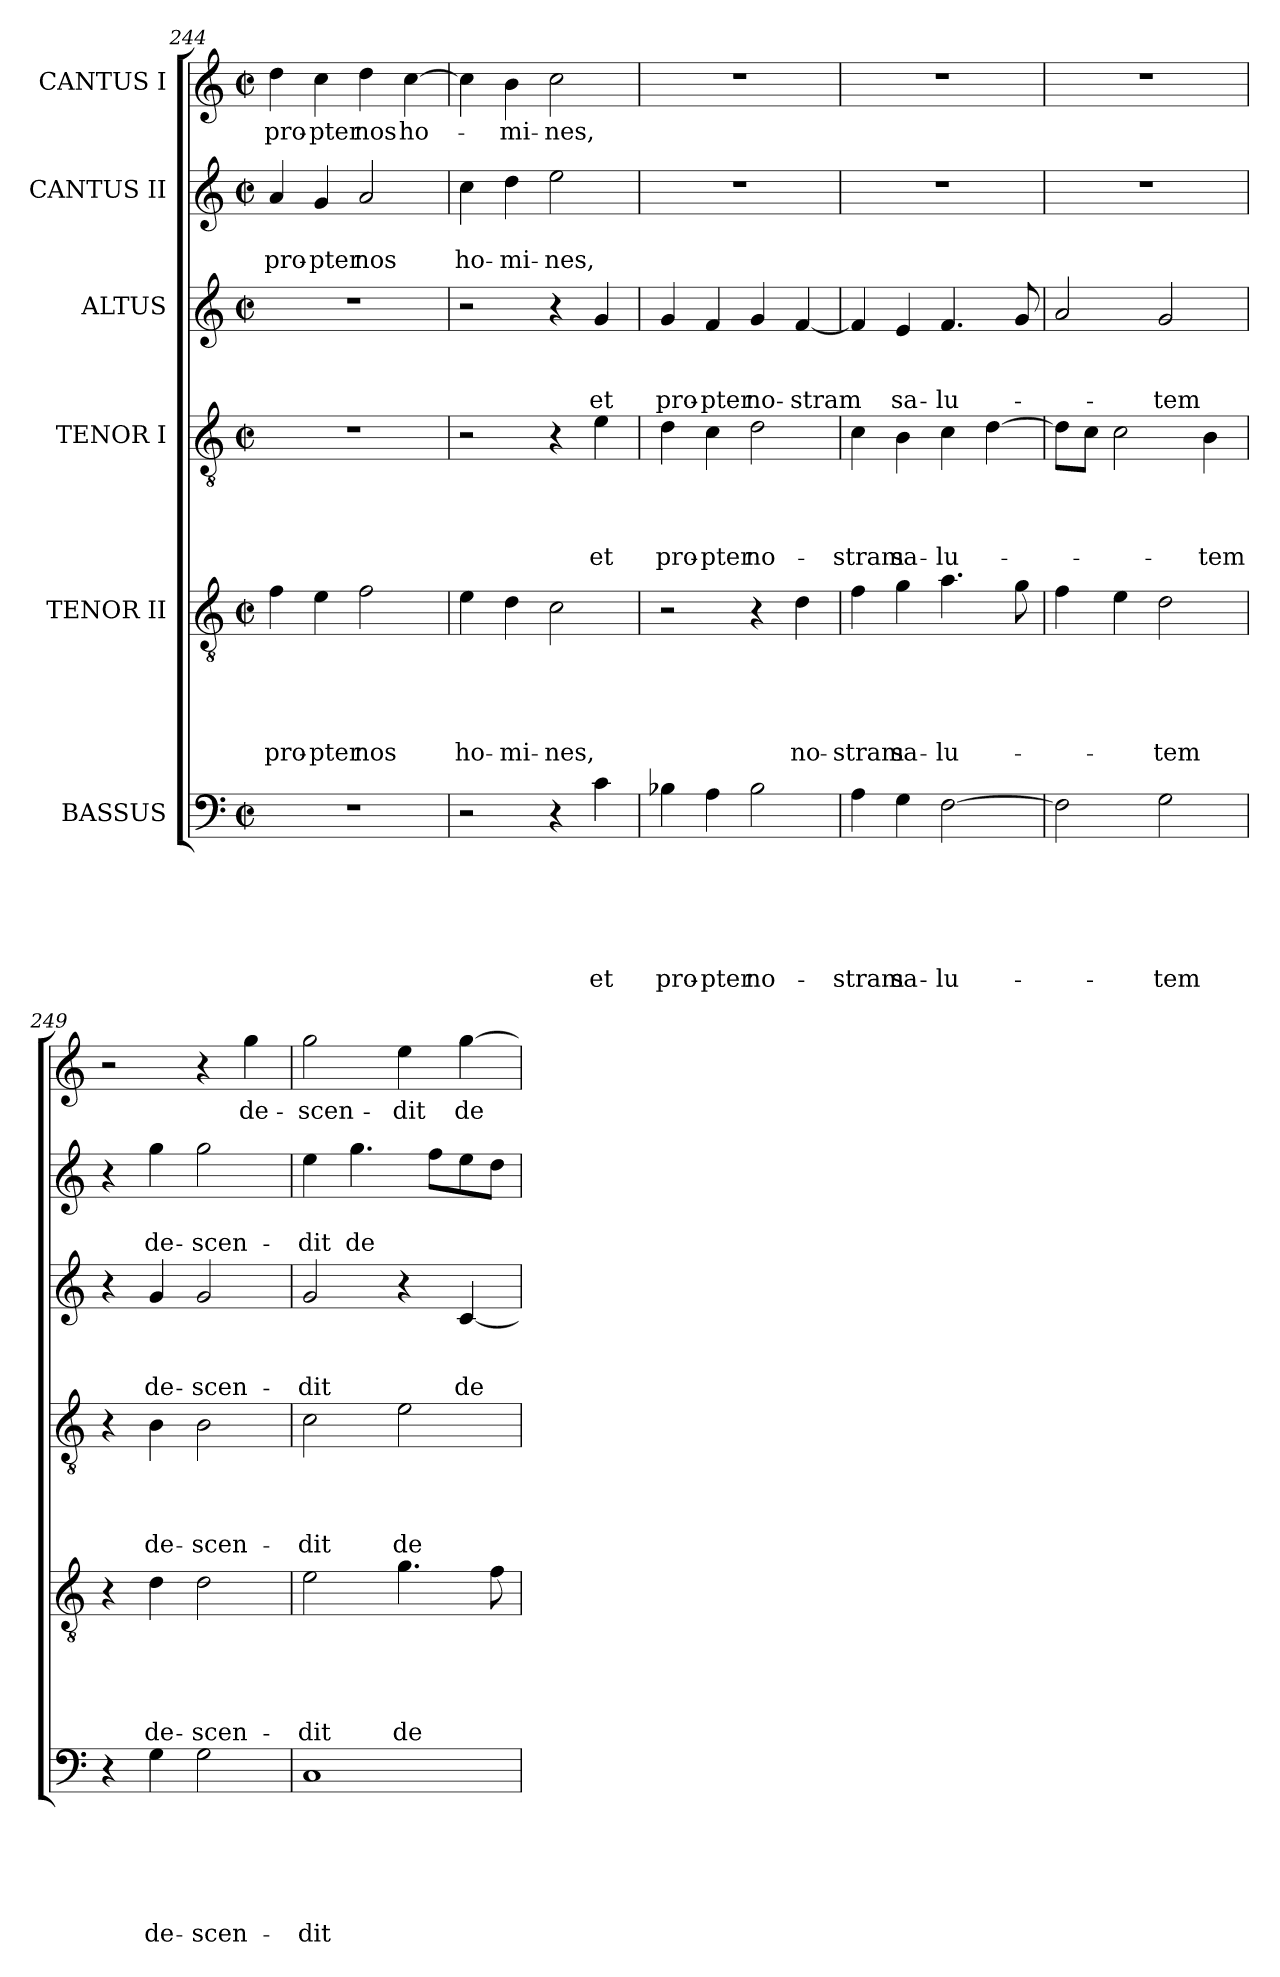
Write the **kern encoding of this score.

**kern	**text	**text	**text	**text	**text	**text	**kern	**text	**text	**text	**text	**text	**kern	**text	**text	**text	**text	**kern	**text	**text	**text	**kern	**text	**text	**kern	**text
*part6	*part6	*part6	*part6	*part6	*part6	*part6	*part5	*part5	*part5	*part5	*part5	*part5	*part4	*part4	*part4	*part4	*part4	*part3	*part3	*part3	*part3	*part2	*part2	*part2	*part1	*part1
*staff6	*staff6	*staff6	*staff6	*staff6	*staff6	*staff6	*staff5	*staff5	*staff5	*staff5	*staff5	*staff5	*staff4	*staff4	*staff4	*staff4	*staff4	*staff3	*staff3	*staff3	*staff3	*staff2	*staff2	*staff2	*staff1	*staff1
*I"BASSUS	*	*	*	*	*	*	*I"TENOR II	*	*	*	*	*	*I"TENOR I	*	*	*	*	*I"ALTUS	*	*	*	*I"CANTUS II	*	*	*I"CANTUS I	*
*clefF4	*	*	*	*	*	*	*clefGv2	*	*	*	*	*	*clefGv2	*	*	*	*	*clefG2	*	*	*	*clefG2	*	*	*clefG2	*
*k[]	*	*	*	*	*	*	*k[]	*	*	*	*	*	*k[]	*	*	*	*	*k[]	*	*	*	*k[]	*	*	*k[]	*
*C:	*	*	*	*	*	*	*C:	*	*	*	*	*	*C:	*	*	*	*	*C:	*	*	*	*C:	*	*	*C:	*
*M2/2	*	*	*	*	*	*	*M2/2	*	*	*	*	*	*M2/2	*	*	*	*	*M2/2	*	*	*	*M2/2	*	*	*M2/2	*
*met(c|)	*	*	*	*	*	*	*met(c|)	*	*	*	*	*	*met(c|)	*	*	*	*	*met(c|)	*	*	*	*met(c|)	*	*	*met(c|)	*
=244	=244	=244	=244	=244	=244	=244	=244	=244	=244	=244	=244	=244	=244	=244	=244	=244	=244	=244	=244	=244	=244	=244	=244	=244	=244	=244
1r	.	.	.	.	.	.	4f\	.	.	.	.	pro-	1r	.	.	.	.	1r	.	.	.	4a/	.	pro-	4dd\	pro-
.	.	.	.	.	.	.	4e\	.	.	.	.	-pter	.	.	.	.	.	.	.	.	.	4g/	.	-pter	4cc\	-pter
.	.	.	.	.	.	.	2f\	.	.	.	.	nos	.	.	.	.	.	.	.	.	.	2a/	.	nos	4dd\	nos
.	.	.	.	.	.	.	.	.	.	.	.	.	.	.	.	.	.	.	.	.	.	.	.	.	[4cc\	ho-
=245	=245	=245	=245	=245	=245	=245	=245	=245	=245	=245	=245	=245	=245	=245	=245	=245	=245	=245	=245	=245	=245	=245	=245	=245	=245	=245
2r	.	.	.	.	.	.	4e\	.	.	.	.	ho-	2r	.	.	.	.	2r	.	.	.	4cc\	.	ho-	4cc\]	.
.	.	.	.	.	.	.	4d\	.	.	.	.	-mi-	.	.	.	.	.	.	.	.	.	4dd\	.	-mi-	4b\	-mi-
4r	.	.	.	.	.	.	2c\	.	.	.	.	-nes,	4r	.	.	.	.	4r	.	.	.	2ee\	.	-nes,	2cc\	-nes,
4c\	.	.	.	.	.	et	.	.	.	.	.	.	4e\	.	.	.	et	4g/	.	.	et	.	.	.	.	.
!!LO:PB:g=z
=246	=246	=246	=246	=246	=246	=246	=246	=246	=246	=246	=246	=246	=246	=246	=246	=246	=246	=246	=246	=246	=246	=246	=246	=246	=246	=246
4B-X\	.	.	.	.	.	pro-	2r	.	.	.	.	.	4d\	.	.	.	pro-	4g/	.	.	pro-	1r	.	.	1r	.
4A\	.	.	.	.	.	-pter	.	.	.	.	.	.	4c\	.	.	.	-pter	4f/	.	.	-pter	.	.	.	.	.
2B-\	.	.	.	.	.	no-	4r	.	.	.	.	.	2d\	.	.	.	no-	4g/	.	.	no-	.	.	.	.	.
.	.	.	.	.	.	.	4d\	.	.	.	.	no-	.	.	.	.	.	[4f/	.	.	-stram	.	.	.	.	.
=247	=247	=247	=247	=247	=247	=247	=247	=247	=247	=247	=247	=247	=247	=247	=247	=247	=247	=247	=247	=247	=247	=247	=247	=247	=247	=247
4A\	.	.	.	.	.	-stram	4f\	.	.	.	.	-stram	4c\	.	.	.	-stram	4f/]	.	.	.	1r	.	.	1r	.
4G\	.	.	.	.	.	sa-	4g\	.	.	.	.	sa-	4B\	.	.	.	sa-	4e/	.	.	sa-	.	.	.	.	.
[2F\	.	.	.	.	.	-lu-	4.a\	.	.	.	.	-lu-	4c\	.	.	.	-lu-	4.f/	.	.	-lu-	.	.	.	.	.
.	.	.	.	.	.	.	.	.	.	.	.	.	[4d\	.	.	.	.	.	.	.	.	.	.	.	.	.
.	.	.	.	.	.	.	8g\	.	.	.	.	.	.	.	.	.	.	8g/	.	.	.	.	.	.	.	.
=248	=248	=248	=248	=248	=248	=248	=248	=248	=248	=248	=248	=248	=248	=248	=248	=248	=248	=248	=248	=248	=248	=248	=248	=248	=248	=248
2F\]	.	.	.	.	.	.	4f\	.	.	.	.	.	8d\L]	.	.	.	.	2a/	.	.	.	1r	.	.	1r	.
.	.	.	.	.	.	.	.	.	.	.	.	.	8c\J	.	.	.	.	.	.	.	.	.	.	.	.	.
.	.	.	.	.	.	.	4e\	.	.	.	.	.	2c\	.	.	.	.	.	.	.	.	.	.	.	.	.
2G\	.	.	.	.	.	-tem	2d\	.	.	.	.	-tem	.	.	.	.	.	2g/	.	.	-tem	.	.	.	.	.
.	.	.	.	.	.	.	.	.	.	.	.	.	4B\	.	.	.	-tem	.	.	.	.	.	.	.	.	.
=249	=249	=249	=249	=249	=249	=249	=249	=249	=249	=249	=249	=249	=249	=249	=249	=249	=249	=249	=249	=249	=249	=249	=249	=249	=249	=249
4r	.	.	.	.	.	.	4r	.	.	.	.	.	4r	.	.	.	.	4r	.	.	.	4r	.	.	2r	.
4G\	.	.	.	.	.	de-	4d\	.	.	.	.	de-	4B\	.	.	.	de-	4g/	.	.	de-	4gg\	.	de-	.	.
2G\	.	.	.	.	.	-scen-	2d\	.	.	.	.	-scen-	2B\	.	.	.	-scen-	2g/	.	.	-scen-	2gg\	.	-scen-	4r	.
.	.	.	.	.	.	.	.	.	.	.	.	.	.	.	.	.	.	.	.	.	.	.	.	.	4gg\	de-
=250	=250	=250	=250	=250	=250	=250	=250	=250	=250	=250	=250	=250	=250	=250	=250	=250	=250	=250	=250	=250	=250	=250	=250	=250	=250	=250
1C	.	.	.	.	.	-dit	2e\	.	.	.	.	-dit	2c\	.	.	.	-dit	2g/	.	.	-dit	4ee\	.	-dit	2gg\	-scen-
.	.	.	.	.	.	.	.	.	.	.	.	.	.	.	.	.	.	.	.	.	.	4.gg\	.	de	.	.
.	.	.	.	.	.	.	4.g\	.	.	.	.	de	2e\	.	.	.	de	4r	.	.	.	.	.	.	4ee\	-dit
.	.	.	.	.	.	.	.	.	.	.	.	.	.	.	.	.	.	.	.	.	.	8ff\L	.	.	.	.
.	.	.	.	.	.	.	.	.	.	.	.	.	.	.	.	.	.	[4c/	.	.	de	8ee\	.	.	[4gg\	de
.	.	.	.	.	.	.	8f\	.	.	.	.	.	.	.	.	.	.	.	.	.	.	8dd\J	.	.	.	.
=	=	=	=	=	=	=	=	=	=	=	=	=	=	=	=	=	=	=	=	=	=	=	=	=	=	=
*-	*-	*-	*-	*-	*-	*-	*-	*-	*-	*-	*-	*-	*-	*-	*-	*-	*-	*-	*-	*-	*-	*-	*-	*-	*-	*-
